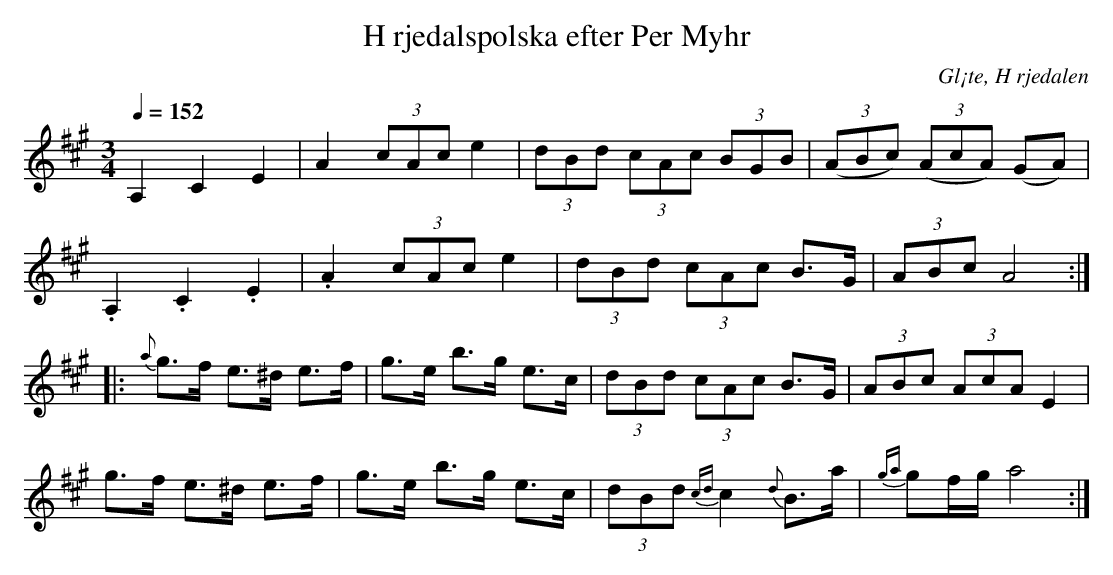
X:1
T:H rjedalspolska efter Per Myhr
O:Gl¡te, H rjedalen
M:3/4
L:1/8
Q:1/4=152
K:A
A,2 C2 E2|A2 (3cAc e2|(3dBd (3cAc (3BGB|((3ABc) ((3AcA) (GA)|!
.A,2 .C2 .E2|.A2 (3cAc e2|(3dBd (3cAc B>G|(3ABc A4::!
{a}g>f e>^d e>f|g>e b>g e>c|(3dBd (3cAc B>G|(3ABc (3AcA E2|!
g>f e>^d e>f|g>e b>g e>c|(3dBd {cd}c2 {d}B>a|{ga}gf/g/ a4:|]
